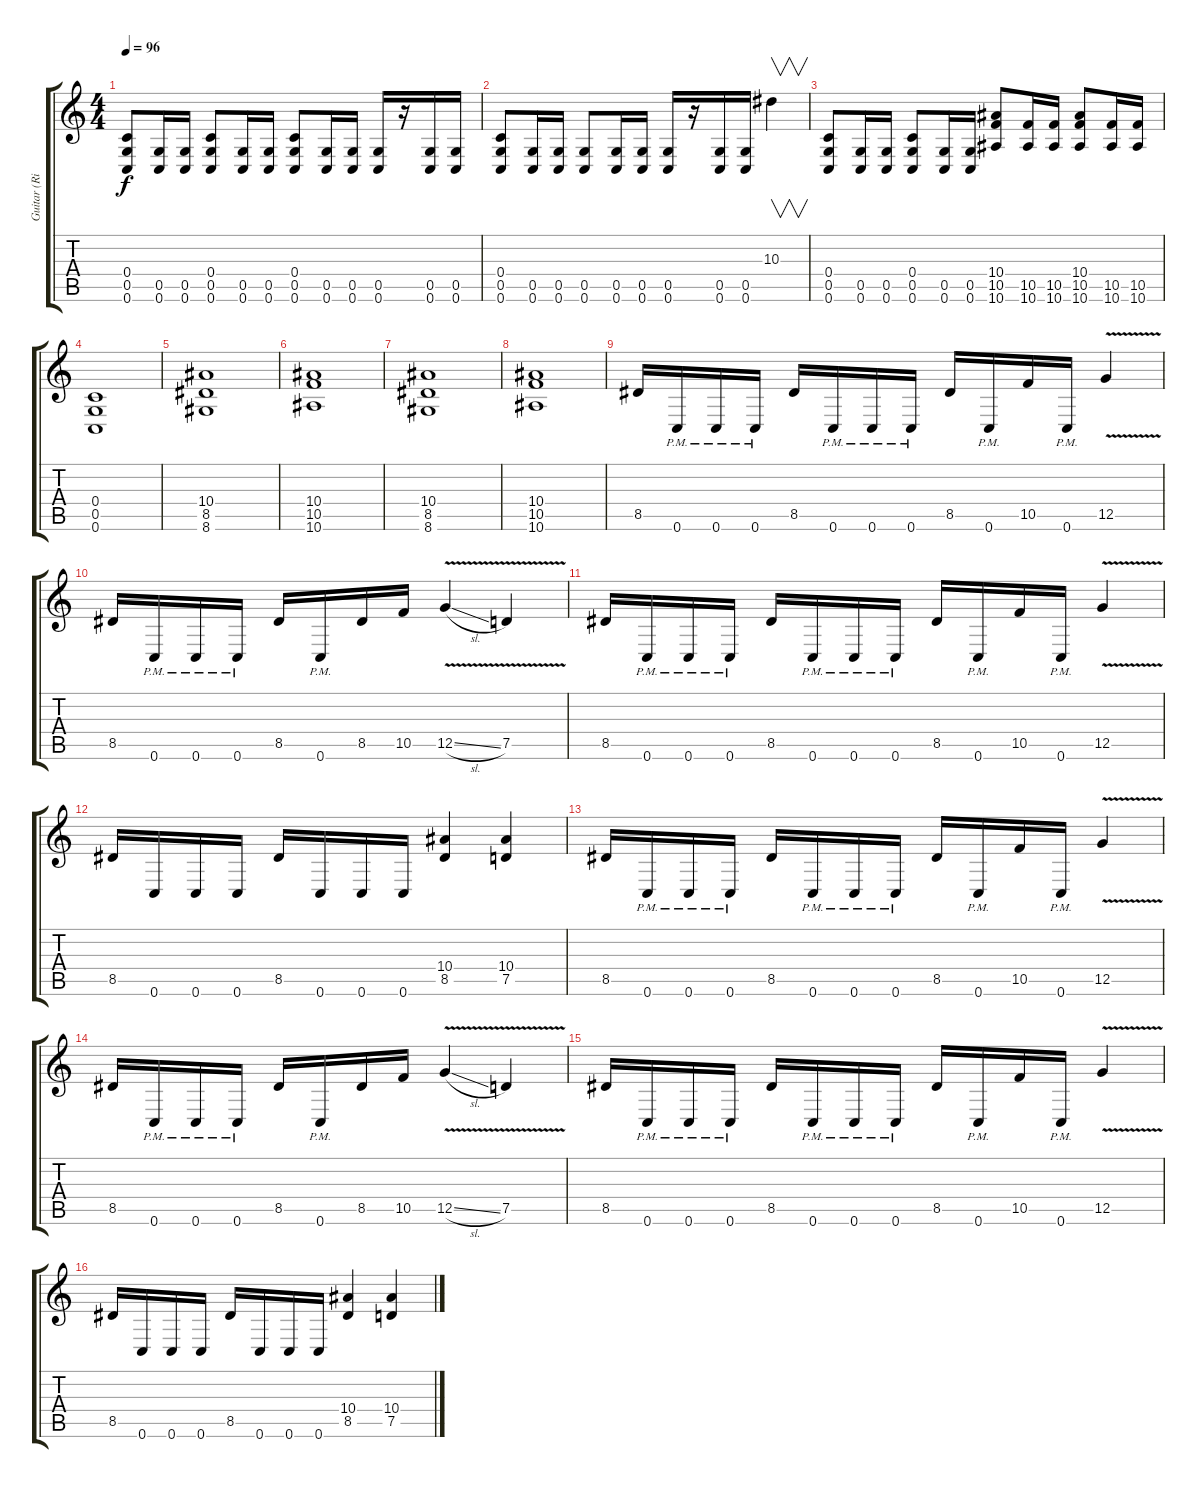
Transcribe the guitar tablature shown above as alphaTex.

\track ("Guitar (Right)" "Guitar (Ri") {instrument distortionguitar}
\staff {score tabs}
\tuning (D4 A3 F3 C3 G2 C2) {hide}
\ts (4 4)
\tempo 96
\clef g2
\ks c
(0.4 0.5 0.6).8{dy f instrument distortionguitar} (0.5 0.6).16 (0.5 0.6).16 (0.4 0.5 0.6).8 (0.5 0.6).16 (0.5 0.6).16 (0.4 0.5 0.6).8 (0.5 0.6).16 (0.5 0.6).16 (0.5 0.6).16 r.16 (0.5 0.6).16 (0.5 0.6).16 |
(0.4 0.5 0.6).8 (0.5 0.6).16 (0.5 0.6).16 (0.5 0.6).8 (0.5 0.6).16 (0.5 0.6).16 (0.5 0.6).16 r.16 (0.5 0.6).16 (0.5 0.6).16 10.3.4{v instrument guitarharmonics} |
(0.4 0.5 0.6).8{instrument distortionguitar} (0.5 0.6).16 (0.5 0.6).16 (0.4 0.5 0.6).8 (0.5 0.6).16 (0.5 0.6).16 (10.4 10.5 10.6).8 (10.5 10.6).16 (10.5 10.6).16 (10.4 10.5 10.6).8 (10.5 10.6).16 (10.5 10.6).16 |
(0.4 0.5 0.6).1 |
(10.4 8.5 8.6).1 |
(10.4 10.5 10.6).1 |
(10.4 8.5 8.6).1 |
(10.4 10.5 10.6).1 |
8.5.16 0.6{pm}.16 0.6{pm}.16 0.6{pm}.16 8.5.16 0.6{pm}.16 0.6{pm}.16 0.6{pm}.16 8.5.16 0.6{pm}.16 10.5.16 0.6{pm}.16 12.5{v}.4 |
8.5.16 0.6{pm}.16 0.6{pm}.16 0.6{pm}.16 8.5.16 0.6{pm}.16 8.5.16 10.5.16 12.5{v sl}.4 7.5{v}.4 |
8.5.16 0.6{pm}.16 0.6{pm}.16 0.6{pm}.16 8.5.16 0.6{pm}.16 0.6{pm}.16 0.6{pm}.16 8.5.16 0.6{pm}.16 10.5.16 0.6{pm}.16 12.5{v}.4 |
8.5.16 0.6.16 0.6.16 0.6.16 8.5.16 0.6.16 0.6.16 0.6.16 (10.4 8.5).4 (10.4 7.5).4 |
8.5.16 0.6{pm}.16 0.6{pm}.16 0.6{pm}.16 8.5.16 0.6{pm}.16 0.6{pm}.16 0.6{pm}.16 8.5.16 0.6{pm}.16 10.5.16 0.6{pm}.16 12.5{v}.4 |
8.5.16 0.6{pm}.16 0.6{pm}.16 0.6{pm}.16 8.5.16 0.6{pm}.16 8.5.16 10.5.16 12.5{v sl}.4 7.5{v}.4 |
8.5.16 0.6{pm}.16 0.6{pm}.16 0.6{pm}.16 8.5.16 0.6{pm}.16 0.6{pm}.16 0.6{pm}.16 8.5.16 0.6{pm}.16 10.5.16 0.6{pm}.16 12.5{v}.4 |
8.5.16 0.6.16 0.6.16 0.6.16 8.5.16 0.6.16 0.6.16 0.6.16 (10.4 8.5).4 (10.4 7.5).4
